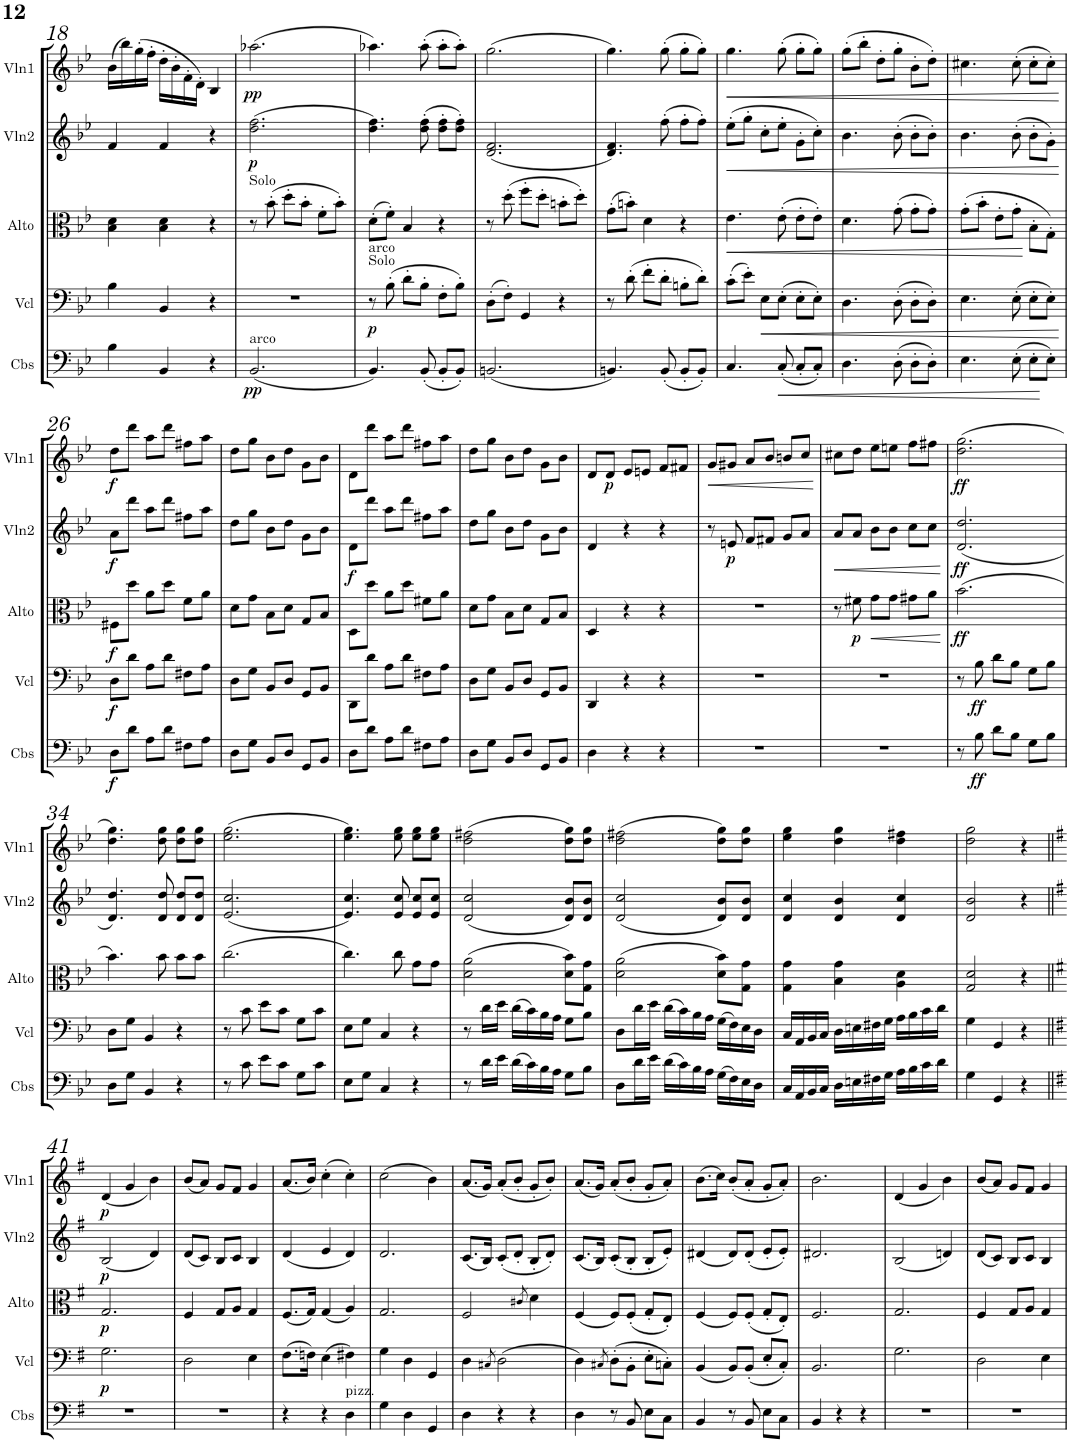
**kern	**dynam	**kern	**dynam	**kern	**dynam	**kern	**dynam	**kern	**dynam
*part5	*part5	*part4	*part4	*part3	*part3	*part2	*part2	*part1	*part1
*staff5	*staff5	*staff4	*staff4	*staff3	*staff3	*staff2	*staff2	*staff1	*staff1
*I"Contrebasse	*	*I"Violoncelle	*	*I"Alto	*	*I"Violon 2	*	*I"Violon 1	*
*I'Cbs	*	*I'Vcl	*	*I'Alto	*	*I'Vln2	*	*I'Vln1	*
!!LO:PB:g=z
*clefF4	*	*clefF4	*	*clefC3	*	*clefG2	*	*clefG2	*
*Trd7c12	*	*	*	*	*	*	*	*	*
*k[b-e-]	*	*k[b-e-]	*	*k[b-e-]	*	*k[b-e-]	*	*k[b-e-]	*
*M3/4	*	*M3/4	*	*M3/4	*	*M3/4	*	*M3/4	*
=18	=18	=18	=18	=18	=18	=18	=18	=18	=18
4B-\	.	4B-\	.	4B-\ 4d\	.	4f/	.	(16b-\LL	.
.	.	.	.	.	.	.	.	16bb-\)	.
.	.	.	.	.	.	.	.	(16gg'\	.
.	.	.	.	.	.	.	.	16ff'\JJ	.
4BB-/	.	4BB-/	.	4B-\ 4d\	.	4f/	.	16dd'\LL	.
.	.	.	.	.	.	.	.	16b-'\	.
.	.	.	.	.	.	.	.	16f'\	.
.	.	.	.	.	.	.	.	16d'\JJ)	.
4r	.	4r	.	4r	.	4r	.	4B-/	.
=19	=19	=19	=19	=19	=19	=19	=19	=19	=19
!	!	!	!	!LO:TX:a:t=Solo	!	!	!	!	!
!LO:TX:a:t=arco	!	!	!	!	!	!	!	!	!
!	!LO:DY:b	!	!	!	!	!	!LO:DY:b	!	!LO:DY:b
(2.BB-/	pp	2.r	.	8r	.	(2.dd\ 2.ff\	p	(2.aa-X\	pp
.	.	.	.	(8b-'\	.	.	.	.	.
.	.	.	.	8dd'\L	.	.	.	.	.
.	.	.	.	8b-'\J	.	.	.	.	.
.	.	.	.	8f'\L	.	.	.	.	.
.	.	.	.	8b-'\J)	.	.	.	.	.
=20	=20	=20	=20	=20	=20	=20	=20	=20	=20
!	!	!LO:TX:a:t=Solo	!	!	!	!	!	!	!
!	!	!LO:TX:a:t=arco	!	!	!	!	!	!	!
!	!	!	!LO:DY:b	!	!	!	!	!	!
4.BB-/)	.	8r	p	(8d'\L	.	4.dd\ 4.ff\)	.	4.aa-X\)	.
.	.	(8B-'\	.	8f'\J)	.	.	.	.	.
.	.	8d'\L	.	4B-/	.	.	.	.	.
(8BB-'/	.	8B-'\J	.	.	.	(8dd\' 8ff\'	.	(8aa-'\	.
8BB-'/L	.	8F'\L	.	4r	.	8dd\' 8ff\'L	.	8aa-'\L	.
8BB-'/J)	.	8B-'\J)	.	.	.	8dd\' 8ff\'J)	.	8aa-'\J)	.
=21	=21	=21	=21	=21	=21	=21	=21	=21	=21
(2.BBn/	.	(8D'\L	.	8r	.	(2.d/ 2.f/	.	(2.gg\	.
.	.	8F'\J)	.	(8dd'\	.	.	.	.	.
.	.	4GG/	.	8ff'\L	.	.	.	.	.
.	.	.	.	8dd'\J	.	.	.	.	.
.	.	4r	.	8bn'\L	.	.	.	.	.
.	.	.	.	8dd'\J)	.	.	.	.	.
=22	=22	=22	=22	=22	=22	=22	=22	=22	=22
4.BBn/)	.	8r	.	(8g'\L	.	4.d/ 4.f/)	.	4.gg\)	.
.	.	(8d'\	.	8bn'\J)	.	.	.	.	.
.	.	8f'\L	.	4d\	.	.	.	.	.
(8BB'/	.	8d'\J	.	.	.	(8ff'\	.	(8gg'\	.
8BB'/L	.	8Bn'\L	.	4r	.	8ff'\L	.	8gg'\L	.
8BB'/J)	.	8d'\J)	.	.	.	8ff'\J)	.	8gg'\J)	.
=23	=23	=23	=23	=23	=23	=23	=23	=23	=23
!	!	!	!	!	!LO:HP:b	!	!LO:HP:b	!	!LO:HP:b
4.C/	.	(8c'\L	.	4.e-\	<	(8ee-'\L	<	4.gg\	<
.	.	8e-'\J)	.	.	.	8gg'\J	.	.	.
!	!	!	!LO:HP:b	!	!	!	!	!	!
.	.	8E-\L	<	.	.	8cc'\L	.	.	.
!	!LO:HP:b	!	!	!	!	!	!	!	!
(8C'/	<	(8E-'\J	.	(8e-'\	.	8ee-'\J	.	(8gg'\	.
8C'/L	.	8E-'\L	.	8e-'\L	.	8g'\L	.	8gg'\L	.
8C'/J)	.	8E-'\J)	.	8e-'\J)	.	8cc'\J)	.	8gg'\J)	.
=24	=24	=24	=24	=24	=24	=24	=24	=24	=24
4.D\	.	4.D\	.	4.d\	.	4.b-\	.	(8gg'\L	.
.	.	.	.	.	.	.	.	8bb-'\J	.
.	.	.	.	.	.	.	.	8dd'\L	.
(8D'\	.	(8D'\	.	(8g'\	.	(8b-'\	.	8gg'\J	.
8D'\L	.	8D'\L	.	8g'\L	.	8b-'\L	.	8b-'\L	.
8D'\J)	.	8D'\J)	.	8g'\J)	.	8b-'\J)	.	8dd'\J)	.
=25	=25	=25	=25	=25	=25	=25	=25	=25	=25
4.E-\	.	4.E-\	.	(8g'\L	.	4.b-\	.	4.cc#X\	.
.	.	.	.	8b-'\J	.	.	.	.	.
.	.	.	.	8e-'\L	.	.	.	.	.
(8E-'\	.	(8E-'\	.	8g'\J	.	(8b-'\	.	(8cc#'\	.
8E-'\L	.	8E-'\L	.	8B-'\L	[	8b-'\L	.	8cc#'\L	.
8E-'\J)	[	8E-'\J)	.	8G'\J)	.	8g'\J)	.	8cc#'\J)	.
.	.	.	[	.	.	.	[	.	[
!!LO:LB:g=z
=26	=26	=26	=26	=26	=26	=26	=26	=26	=26
!	!LO:DY:b	!	!LO:DY:b	!	!LO:DY:b	!	!LO:DY:b	!	!LO:DY:b
8D\L	f	8D\L	f	8F#X\L	f	8a\L	f	8dd\L	f
8d\J	.	8d\J	.	8dd\J	.	8ddd\J	.	8ddd\J	.
8A\L	.	8A\L	.	8a\L	.	8aa\L	.	8aa\L	.
8d\J	.	8d\J	.	8dd\J	.	8ddd\J	.	8ddd\J	.
8F#X\L	.	8F#X\L	.	8f\L	.	8ff#X\L	.	8ff#X\L	.
8A\J	.	8A\J	.	8a\J	.	8aa\J	.	8aa\J	.
=27	=27	=27	=27	=27	=27	=27	=27	=27	=27
8D\L	.	8D\L	.	8d\L	.	8dd\L	.	8dd\L	.
8G\J	.	8G\J	.	8g\J	.	8gg\J	.	8gg\J	.
8BB-/L	.	8BB-/L	.	8B-\L	.	8b-\L	.	8b-\L	.
8D/J	.	8D/J	.	8d\J	.	8dd\J	.	8dd\J	.
8GG/L	.	8GG/L	.	8G/L	.	8g\L	.	8g\L	.
8BB-/J	.	8BB-/J	.	8B-/J	.	8b-\J	.	8b-\J	.
=28	=28	=28	=28	=28	=28	=28	=28	=28	=28
!	!	!	!	!	!	!	!LO:DY:b	!	!
8D\L	.	8DD\L	.	8D\L	.	8d\L	f	8d\L	.
8d\J	.	8d\J	.	8dd\J	.	8ddd\J	.	8ddd\J	.
8A\L	.	8A\L	.	8a\L	.	8aa\L	.	8aa\L	.
8d\J	.	8d\J	.	8dd\J	.	8ddd\J	.	8ddd\J	.
8F#X\L	.	8F#X\L	.	8f#X\L	.	8ff#X\L	.	8ff#X\L	.
8A\J	.	8A\J	.	8a\J	.	8aa\J	.	8aa\J	.
=29	=29	=29	=29	=29	=29	=29	=29	=29	=29
8D\L	.	8D\L	.	8d\L	.	8dd\L	.	8dd\L	.
8G\J	.	8G\J	.	8g\J	.	8gg\J	.	8gg\J	.
8BB-/L	.	8BB-/L	.	8B-\L	.	8b-\L	.	8b-\L	.
8D/J	.	8D/J	.	8d\J	.	8dd\J	.	8dd\J	.
8GG/L	.	8GG/L	.	8G/L	.	8g\L	.	8g\L	.
8BB-/J	.	8BB-/J	.	8B-/J	.	8b-\J	.	8b-\J	.
=30	=30	=30	=30	=30	=30	=30	=30	=30	=30
4D\	.	4DD/	.	4D/	.	4d/	.	8d/L	.
!	!	!	!	!	!	!	!	!	!LO:DY:b
.	.	.	.	.	.	.	.	8d/J	p
4r	.	4r	.	4r	.	4r	.	8e-/L	.
.	.	.	.	.	.	.	.	8en/J	.
4r	.	4r	.	4r	.	4r	.	8f/L	.
.	.	.	.	.	.	.	.	8f#X/J	.
=31	=31	=31	=31	=31	=31	=31	=31	=31	=31
!	!	!	!	!	!	!	!	!	!LO:HP:b
2.r	.	2.r	.	2.r	.	8r	.	8g/L	<
!	!	!	!	!	!	!	!LO:DY:b	!	!
.	.	.	.	.	.	8en/	p	8g#X/J	.
.	.	.	.	.	.	8f/L	.	8a/L	.
.	.	.	.	.	.	8f#X/J	.	8b-/J	.
.	.	.	.	.	.	8g/L	.	8bn/L	.
.	.	.	.	.	.	8a/J	.	8cc/J	.
.	.	.	.	.	.	.	.	.	[
=32	=32	=32	=32	=32	=32	=32	=32	=32	=32
!	!	!	!	!	!	!	!LO:HP:b	!	!
2.r	.	2.r	.	8r	.	8a/L	<	8cc#X\L	.
!	!	!	!	!	!LO:DY:b	!	!	!	!
.	.	.	.	8f#X\	p	8a/J	.	8dd\J	.
!	!	!	!	!	!LO:HP:b	!	!	!	!
.	.	.	.	8g\L	<	8b-\L	.	8ee-\L	.
.	.	.	.	8g\J	.	8b-\J	.	8een\J	.
.	.	.	.	8g#X\L	.	8cc\L	.	8ff\L	.
.	.	.	.	8a\J	.	8cc\J	.	8ff#X\J	.
.	.	.	.	.	[	.	[	.	.
=33	=33	=33	=33	=33	=33	=33	=33	=33	=33
!	!	!	!	!	!LO:DY:b	!	!LO:DY:b	!	!LO:DY:b
8r	.	8r	.	(2.b-\	ff	(2.d/ 2.dd/	ff	(2.dd\ 2.gg\	ff
!	!LO:DY:b	!	!LO:DY:b	!	!	!	!	!	!
8B-\	ff	8B-\	ff	.	.	.	.	.	.
8d\L	.	8d\L	.	.	.	.	.	.	.
8B-\J	.	8B-\J	.	.	.	.	.	.	.
8G\L	.	8G\L	.	.	.	.	.	.	.
8B-\J	.	8B-\J	.	.	.	.	.	.	.
!!LO:LB:g=z
=34	=34	=34	=34	=34	=34	=34	=34	=34	=34
8D\L	.	8D\L	.	4.b-\)	.	4.d/ 4.dd/)	.	4.dd\ 4.gg\)	.
8G\J	.	8G\J	.	.	.	.	.	.	.
4BB-/	.	4BB-/	.	.	.	.	.	.	.
.	.	.	.	8b-\	.	8d/ 8dd/	.	8dd\ 8gg\	.
4r	.	4r	.	8b-\L	.	8d/ 8dd/L	.	8dd\ 8gg\L	.
.	.	.	.	8b-\J	.	8d/ 8dd/J	.	8dd\ 8gg\J	.
=35	=35	=35	=35	=35	=35	=35	=35	=35	=35
8r	.	8r	.	(2.cc\	.	(2.e-/ 2.cc/	.	(2.ee-\ 2.gg\	.
8c\	.	8c\	.	.	.	.	.	.	.
8e-\L	.	8e-\L	.	.	.	.	.	.	.
8c\J	.	8c\J	.	.	.	.	.	.	.
8G\L	.	8G\L	.	.	.	.	.	.	.
8c\J	.	8c\J	.	.	.	.	.	.	.
=36	=36	=36	=36	=36	=36	=36	=36	=36	=36
8E-\L	.	8E-\L	.	4.cc\)	.	4.e-/ 4.cc/)	.	4.ee-\ 4.gg\)	.
8G\J	.	8G\J	.	.	.	.	.	.	.
4C/	.	4C/	.	.	.	.	.	.	.
.	.	.	.	8cc\	.	8e-/ 8cc/	.	8ee-\ 8gg\	.
4r	.	4r	.	8g\L	.	8e-/ 8cc/L	.	8ee-\ 8gg\L	.
.	.	.	.	8g\J	.	8e-/ 8cc/J	.	8ee-\ 8gg\J	.
=37	=37	=37	=37	=37	=37	=37	=37	=37	=37
8r	.	8r	.	(2d\ 2a\	.	(2d/ 2cc/	.	(2dd\ 2ff#X\	.
16d\LL	.	16d\LL	.	.	.	.	.	.	.
16e-\JJ	.	16e-\JJ	.	.	.	.	.	.	.
(16d\LL	.	(16d\LL	.	.	.	.	.	.	.
16c\)	.	16c\)	.	.	.	.	.	.	.
16B-\	.	16B-\	.	.	.	.	.	.	.
16A\JJ	.	16A\JJ	.	.	.	.	.	.	.
8G\L	.	8G\L	.	8d\ 8b-\L)	.	8d/ 8b-/L)	.	8dd\ 8gg\L)	.
8B-\J	.	8B-\J	.	8G\ 8g\J	.	8d/ 8b-/J	.	8dd\ 8gg\J	.
=38	=38	=38	=38	=38	=38	=38	=38	=38	=38
8D\L	.	8D\L	.	(2d\ 2a\	.	(2d/ 2cc/	.	(2dd\ 2ff#X\	.
16d\L	.	16d\L	.	.	.	.	.	.	.
16e-\JJ	.	16e-\JJ	.	.	.	.	.	.	.
(16d\LL	.	(16d\LL	.	.	.	.	.	.	.
16c\)	.	16c\)	.	.	.	.	.	.	.
16B-\	.	16B-\	.	.	.	.	.	.	.
16A\JJ	.	16A\JJ	.	.	.	.	.	.	.
(16G\LL	.	(16G\LL	.	8d\ 8b-\L)	.	8d/ 8b-/L)	.	8dd\ 8gg\L)	.
16F\)	.	16F\)	.	.	.	.	.	.	.
16E-\	.	16E-\	.	8G\ 8g\J	.	8d/ 8b-/J	.	8dd\ 8gg\J	.
16D\JJ	.	16D\JJ	.	.	.	.	.	.	.
=39	=39	=39	=39	=39	=39	=39	=39	=39	=39
16C/LL	.	16C/LL	.	4G\ 4g\	.	4d/ 4cc/	.	4ee-\ 4gg\	.
16AA/	.	16AA/	.	.	.	.	.	.	.
16BB-/	.	16BB-/	.	.	.	.	.	.	.
16C/JJ	.	16C/JJ	.	.	.	.	.	.	.
16D\LL	.	16D\LL	.	4B-\ 4g\	.	4d/ 4b-/	.	4dd\ 4gg\	.
16En\	.	16En\	.	.	.	.	.	.	.
16F#X\	.	16F#X\	.	.	.	.	.	.	.
16G\JJ	.	16G\JJ	.	.	.	.	.	.	.
16A\LL	.	16A\LL	.	4A\ 4d\	.	4d/ 4cc/	.	4dd\ 4ff#X\	.
16B-\	.	16B-\	.	.	.	.	.	.	.
16c\	.	16c\	.	.	.	.	.	.	.
16d\JJ	.	16d\JJ	.	.	.	.	.	.	.
=40	=40	=40	=40	=40	=40	=40	=40	=40	=40
4G\	.	4G\	.	2G/ 2d/	.	2d/ 2b-/	.	2dd\ 2gg\	.
4GG/	.	4GG/	.	.	.	.	.	.	.
4r	.	4r	.	4r	.	4r	.	4r	.
!!LO:LB:g=z
=41||	=41||	=41||	=41||	=41||	=41||	=41||	=41||	=41||	=41||
*k[f#]	*	*k[f#]	*	*k[f#]	*	*k[f#]	*	*k[f#]	*
!	!	!	!LO:DY:b	!	!LO:DY:b	!	!LO:DY:b	!	!LO:DY:b
2.r	.	2.G\	p	2.G/	p	(2B/	p	(<4d/	p
.	.	.	.	.	.	.	.	4g/	.
.	.	.	.	.	.	4d/)	.	4b\)	.
=42	=42	=42	=42	=42	=42	=42	=42	=42	=42
2.r	.	2D\	.	4F#/	.	(8d/L	.	(8b/L	.
.	.	.	.	.	.	8c/J)	.	8a/J)	.
.	.	.	.	8G/L	.	8B/L	.	8g/L	.
.	.	.	.	8A/J	.	8c/J	.	8f#/J	.
.	.	4E\	.	4G/	.	4B/	.	4g/	.
=43	=43	=43	=43	=43	=43	=43	=43	=43	=43
4r	.	(8.F#\L	.	(8.F#/L	.	(4d/	.	(8.a/L	.
.	.	16Fn\Jk)	.	16G/Jk)	.	.	.	16b/Jk)	.
4r	.	(4E\	.	(4G/	.	4e/	.	(4cc'\	.
!LO:TX:a:t=pizz.	!	!	!	!	!	!	!	!	!
4D\	.	4F#X\)	.	4A/)	.	4d/)	.	4cc'\)	.
=44	=44	=44	=44	=44	=44	=44	=44	=44	=44
4G\	.	4G\	.	2.G/	.	2.d/	.	(2cc\	.
4D\	.	4D\	.	.	.	.	.	.	.
4GG/	.	4GG/	.	.	.	.	.	4b\)	.
=45	=45	=45	=45	=45	=45	=45	=45	=45	=45
4D\	.	4D\	.	2F#/	.	(8.c/L	.	(8.a/L	.
.	.	.	.	.	.	16B/Jk)	.	16g/Jk)	.
.	.	8qC#X/	.	.	.	.	.	.	.
4r	.	(2D\	.	.	.	(8c'/L	.	(8a'/L	.
.	.	.	.	.	.	8d'/J	.	8b'/J	.
.	.	.	.	8qc#X/	.	.	.	.	.
4r	.	.	.	4d\	.	8B'/L	.	8g'/L	.
.	.	.	.	.	.	8d'/J)	.	8b'/J)	.
=46	=46	=46	=46	=46	=46	=46	=46	=46	=46
4D\	.	4D\)	.	(4F#/	.	(8.c/L	.	(8.a/L	.
.	.	.	.	.	.	16B/Jk)	.	16g/Jk)	.
.	.	8qC#X/	.	.	.	.	.	.	.
8r	.	(8D'\L	.	8F#/L)	.	(8c'/L	.	(8a'/L	.
8BB/	.	8BB'\J	.	(8F#'/J	.	8B'/J	.	8b'/J	.
8E\L	.	8E'\L	.	8G'/L	.	8B'/L	.	8g'/L	.
8C\J	.	8Cn'\J)	.	8E'/J)	.	8e'/J)	.	8a'/J)	.
=47	=47	=47	=47	=47	=47	=47	=47	=47	=47
4BB/	.	(4BB/	.	(4F#/	.	(4d#X/	.	(8.b\L	.
.	.	.	.	.	.	.	.	16cc\Jk)	.
8r	.	8BB/L)	.	8F#/L)	.	8d#/L)	.	(8b'/L	.
8BB/	.	(8BB'/J	.	(8F#'/J	.	(8d#'/J	.	8a'/J	.
8E\L	.	8E'/L	.	8G'/L	.	8e'/L	.	8g'/L	.
8C\J	.	8C'/J)	.	8E'/J)	.	8e'/J)	.	8a'/J)	.
=48	=48	=48	=48	=48	=48	=48	=48	=48	=48
4BB/	.	2.BB/	.	2.F#/	.	2.d#X/	.	2.b\	.
4r	.	.	.	.	.	.	.	.	.
4r	.	.	.	.	.	.	.	.	.
=49	=49	=49	=49	=49	=49	=49	=49	=49	=49
2.r	.	2.G\	.	2.G/	.	(2B/	.	(<4d/	.
.	.	.	.	.	.	.	.	4g/	.
.	.	.	.	.	.	4dn/)	.	4b\)	.
=50	=50	=50	=50	=50	=50	=50	=50	=50	=50
2.r	.	2D\	.	4F#/	.	(8d/L	.	(8b/L	.
.	.	.	.	.	.	8c/J)	.	8a/J)	.
.	.	.	.	8G/L	.	8B/L	.	8g/L	.
.	.	.	.	8A/J	.	8c/J	.	8f#/J	.
.	.	4E\	.	4G/	.	4B/	.	4g/	.
=	=	=	=	=	=	=	=	=	=
*-	*-	*-	*-	*-	*-	*-	*-	*-	*-
